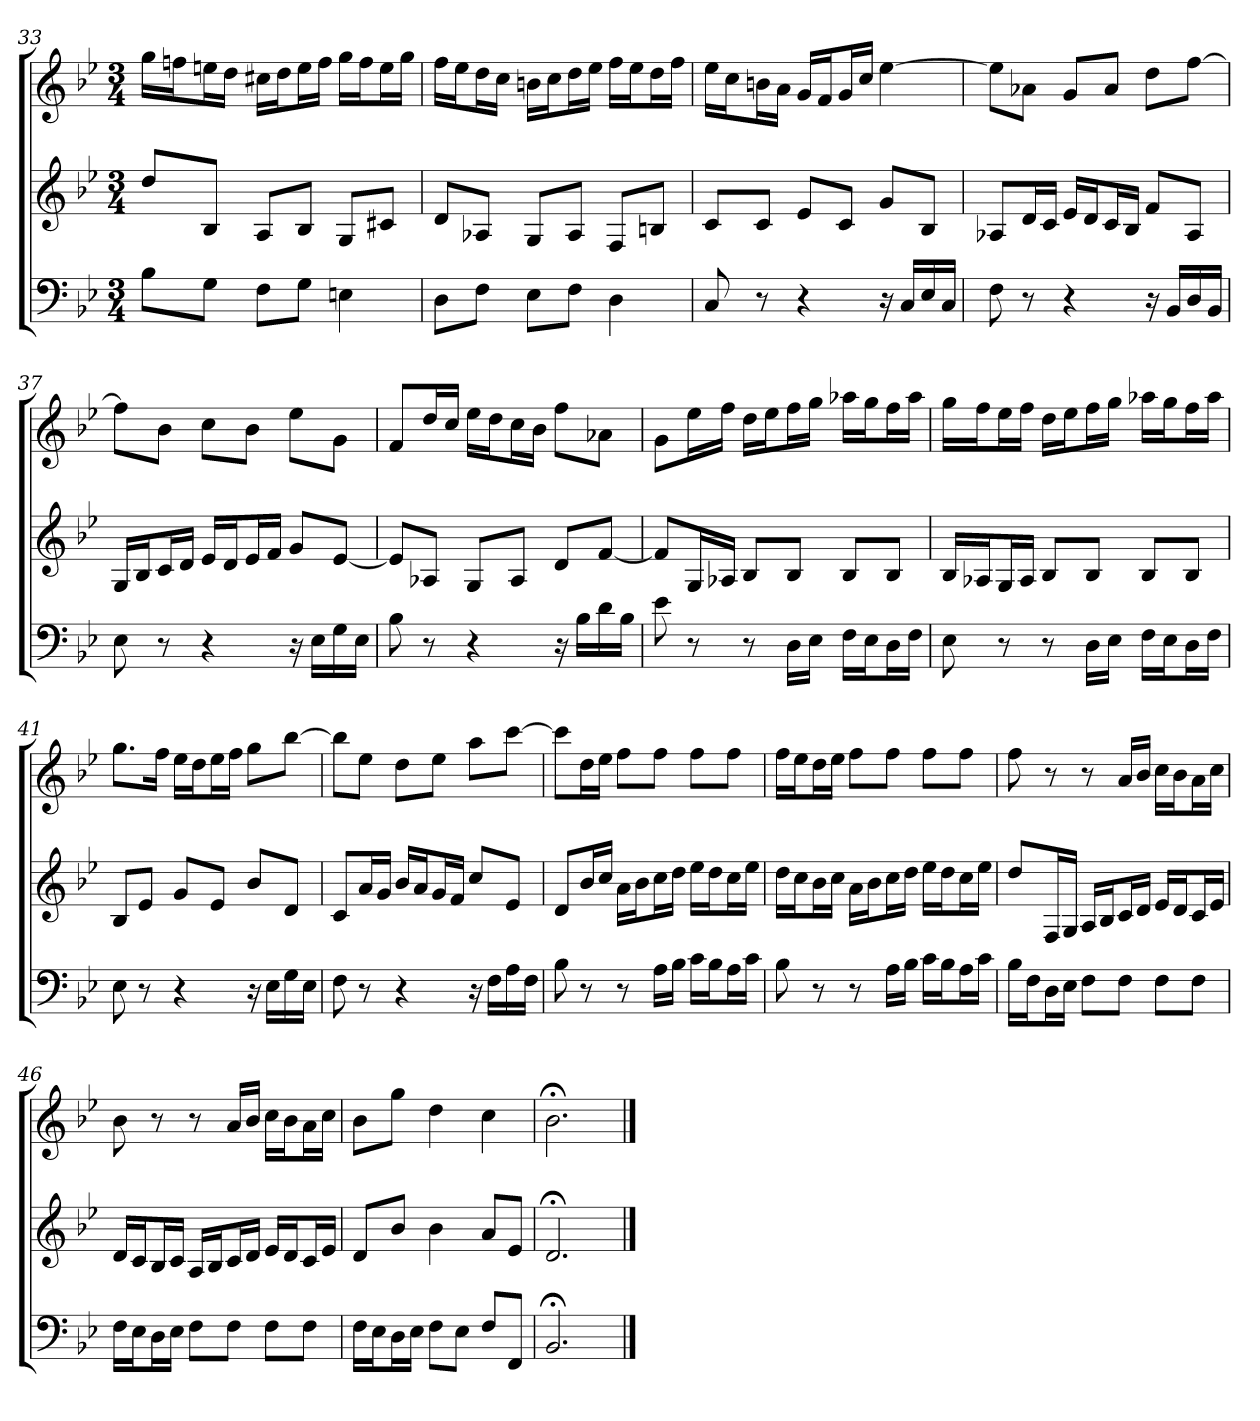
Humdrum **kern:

**kern	**kern	**kern
*part3	*part2	*part1
*staff3	*staff2	*staff1
*clefF4	*clefG2	*clefG2
*k[b-e-]	*k[b-e-]	*k[b-e-]
*B-:	*B-:	*B-:
*M3/4	*M3/4	*M3/4
=33	=33	=33
8B-\L	8dd/L	16gg\LL
.	.	16ffn\J
8G\J	8B-/J	16een\L
.	.	16dd\JJ
8F\L	8A/L	16cc#X\LL
.	.	16dd\J
8G\J	8B-/J	16ee\L
.	.	16ff\JJ
4En	8G/L	16gg\LL
.	.	16ff\J
.	8c#X/J	16ee\L
.	.	16gg\JJ
=34	=34	=34
8D\L	8d/L	16ff\LL
.	.	16ee-\J
8F\J	8A-X/J	16dd\L
.	.	16cc\JJ
8E-\L	8G/L	16bn\LL
.	.	16cc\J
8F\J	8A-/J	16dd\L
.	.	16ee-\JJ
4D	8F/L	16ff\LL
.	.	16ee-\J
.	8Bn/J	16dd\L
.	.	16ff\JJ
=35	=35	=35
8C	8c/L	16ee-\LL
.	.	16cc\J
8r	8c/J	16bn\L
.	.	16a\JJ
4r	8e-/L	16g/LL
.	.	16f/J
.	8c/J	16g/L
.	.	16cc/JJ
16r	8g/L	[4ee-
16C/LL	.	.
16E-/	8B-/J	.
16C/JJ	.	.
=36	=36	=36
8F	8A-X/L	8ee-\L]
8r	16d/L	8a-X\J
.	16c/JJ	.
4r	16e-/LL	8g/L
.	16d/J	.
.	16c/L	8a-/J
.	16B-/JJ	.
16r	8f/L	8dd\L
16BB-/LL	.	.
16D/	8A-/J	[8ff\J
16BB-/JJ	.	.
=37	=37	=37
8E-	16G/LL	8ff\L]
.	16B-/J	.
8r	16c/L	8b-\J
.	16d/JJ	.
4r	16e-/LL	8cc\L
.	16d/J	.
.	16e-/L	8b-\J
.	16f/JJ	.
16r	8g/L	8ee-\L
16E-\LL	.	.
16G\	[8e-/J	8g\J
16E-\JJ	.	.
=38	=38	=38
8B-	8e-/L]	8f/L
8r	8A-X/J	16dd/L
.	.	16cc/JJ
4r	8G/L	16ee-\LL
.	.	16dd\J
.	8A-/J	16cc\L
.	.	16b-\JJ
16r	8d/L	8ff\L
16B-\LL	.	.
16d\	[8f/J	8a-X\J
16B-\JJ	.	.
=39	=39	=39
8e-	8f/L]	8g\L
8r	16G/L	16ee-\L
.	16A-X/JJ	16ff\JJ
8r	8B-/L	16dd\LL
.	.	16ee-\J
16D\LL	8B-/J	16ff\L
16E-\JJ	.	16gg\JJ
16F\LL	8B-/L	16aa-X\LL
16E-\J	.	16gg\J
16D\L	8B-/J	16ff\L
16F\JJ	.	16aa-\JJ
=40	=40	=40
8E-	16B-/LL	16gg\LL
.	16A-X/J	16ff\J
8r	16G/L	16ee-\L
.	16A-/JJ	16ff\JJ
8r	8B-/L	16dd\LL
.	.	16ee-\J
16D\LL	8B-/J	16ff\L
16E-\JJ	.	16gg\JJ
16F\LL	8B-/L	16aa-X\LL
16E-\J	.	16gg\J
16D\L	8B-/J	16ff\L
16F\JJ	.	16aa-\JJ
=41	=41	=41
8E-	8B-/L	8.gg\L
8r	8e-/J	.
.	.	16ff\Jk
4r	8g/L	16ee-\LL
.	.	16dd\J
.	8e-/J	16ee-\L
.	.	16ff\JJ
16r	8b-/L	8gg\L
16E-\LL	.	.
16G\	8d/J	[8bb-\J
16E-\JJ	.	.
=42	=42	=42
8F	8c/L	8bb-\L]
8r	16a/L	8ee-\J
.	16g/JJ	.
4r	16b-/LL	8dd\L
.	16a/J	.
.	16g/L	8ee-\J
.	16f/JJ	.
16r	8cc/L	8aa\L
16F\LL	.	.
16A\	8e-/J	[8ccc\J
16F\JJ	.	.
=43	=43	=43
8B-	8d/L	8ccc\L]
8r	16b-/L	16dd\L
.	16cc/JJ	16ee-\JJ
8r	16a\LL	8ff\L
.	16b-\J	.
16A\LL	16cc\L	8ff\J
16B-\JJ	16dd\JJ	.
16c\LL	16ee-\LL	8ff\L
16B-\J	16dd\J	.
16A\L	16cc\L	8ff\J
16c\JJ	16ee-\JJ	.
=44	=44	=44
8B-	16dd\LL	16ff\LL
.	16cc\J	16ee-\J
8r	16b-\L	16dd\L
.	16cc\JJ	16ee-\JJ
8r	16a\LL	8ff\L
.	16b-\J	.
16A\LL	16cc\L	8ff\J
16B-\JJ	16dd\JJ	.
16c\LL	16ee-\LL	8ff\L
16B-\J	16dd\J	.
16A\L	16cc\L	8ff\J
16c\JJ	16ee-\JJ	.
=45	=45	=45
16B-\LL	8dd/L	8ff
16F\J	.	.
16D\L	16F/L	8r
16E-\JJ	16G/JJ	.
8F\L	16A/LL	8r
.	16B-/J	.
8F\J	16c/L	16a/LL
.	16d/JJ	16b-/JJ
8F\L	16e-/LL	16cc\LL
.	16d/J	16b-\J
8F\J	16c/L	16a\L
.	16e-/JJ	16cc\JJ
=46	=46	=46
16F\LL	16d/LL	8b-
16E-\J	16c/J	.
16D\L	16B-/L	8r
16E-\JJ	16c/JJ	.
8F\L	16A/LL	8r
.	16B-/J	.
8F\J	16c/L	16a/LL
.	16d/JJ	16b-/JJ
8F\L	16e-/LL	16cc\LL
.	16d/J	16b-\J
8F\J	16c/L	16a\L
.	16e-/JJ	16cc\JJ
=47	=47	=47
16F\LL	8d/L	8b-\L
16E-\J	.	.
16D\L	8b-/J	8gg\J
16E-\JJ	.	.
8F\L	4b-	4dd
8E-\J	.	.
8F/L	8a/L	4cc
8FF/J	8e-/J	.
=48	=48	=48
2.BB-;<	2.d;<	2.b-;<
==	==	==
*-	*-	*-
